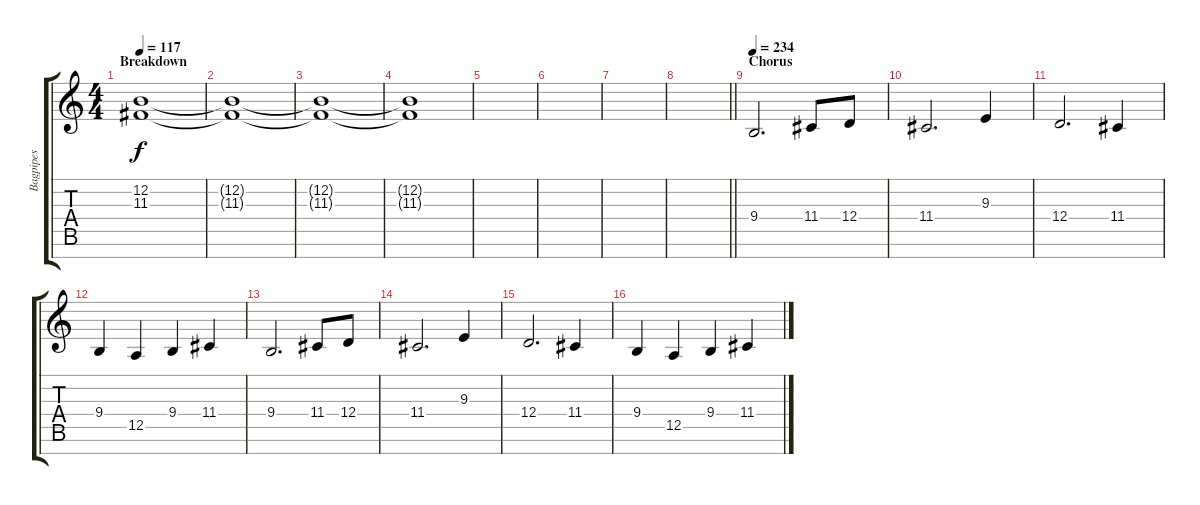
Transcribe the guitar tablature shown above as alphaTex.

\track ("Bagpipes" "Bagpipes") {instrument bagpipe}
\staff {score tabs}
\tuning (E4 B3 G3 D3 A2 E2 B1) {hide}
\ts (4 4)
\section ("" "Breakdown")
\tempo 117
\clef g2
\ks c
(12.2 11.3).1{dy f volume 0} |
(12.2{t} 11.3{t}).1 |
(12.2{t} 11.3{t}).1 |
(12.2{t} 11.3{t}).1 |
|
|
|
\barLineRight lightlight
|
\section ("" "Chorus")
\tempo 234
9.4.2{d volume 8 balance 8} 11.4.8 12.4.8 |
11.4.2{d} 9.3.4 |
12.4.2{d} 11.4.4 |
9.4.4 12.5.4 9.4.4 11.4.4 |
9.4.2{d} 11.4.8 12.4.8 |
11.4.2{d} 9.3.4 |
12.4.2{d} 11.4.4 |
9.4.4 12.5.4 9.4.4 11.4.4
